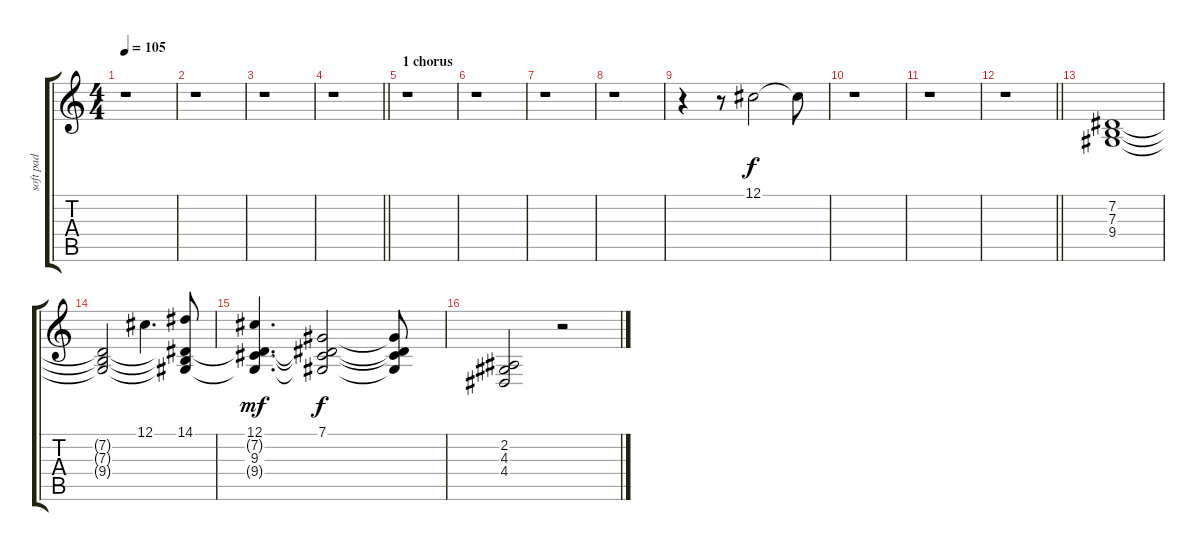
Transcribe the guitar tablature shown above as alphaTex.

\track ("soft pad" "soft pad") {instrument pad2warm}
\staff {score tabs}
\tuning (Db4 Ab3 E3 B2 Gb2 Db2) {hide}
\ts (4 4)
\tempo 105
\clef g2
\ks c
r.1{dy p} |
r.1 |
r.1 |
\barLineRight lightlight
r.1 |
\section ("" "1 chorus")
r.1 |
r.1 |
r.1 |
r.1 |
r.4 r.8 12.1.2{dy f} 12.1{t}.8 |
r.1 |
r.1 |
\barLineRight lightlight
r.1 |
\section ("" "")
(7.2 7.3 9.4).1 |
(7.2{t} 7.3{t} 9.4{t}).2 12.1.4{d} (14.1 7.2{t} 7.3{t} 9.4{t}).8 |
(12.1 7.2{t} 9.3 9.4{t}).4{d dy mf} (7.1 7.2{t} 9.3{t} 9.4{t}).2{dy f} (7.1{t} 7.2{t} 9.3{t} 9.4{t}).8 |
(2.2 4.3 4.4).2 r.2
